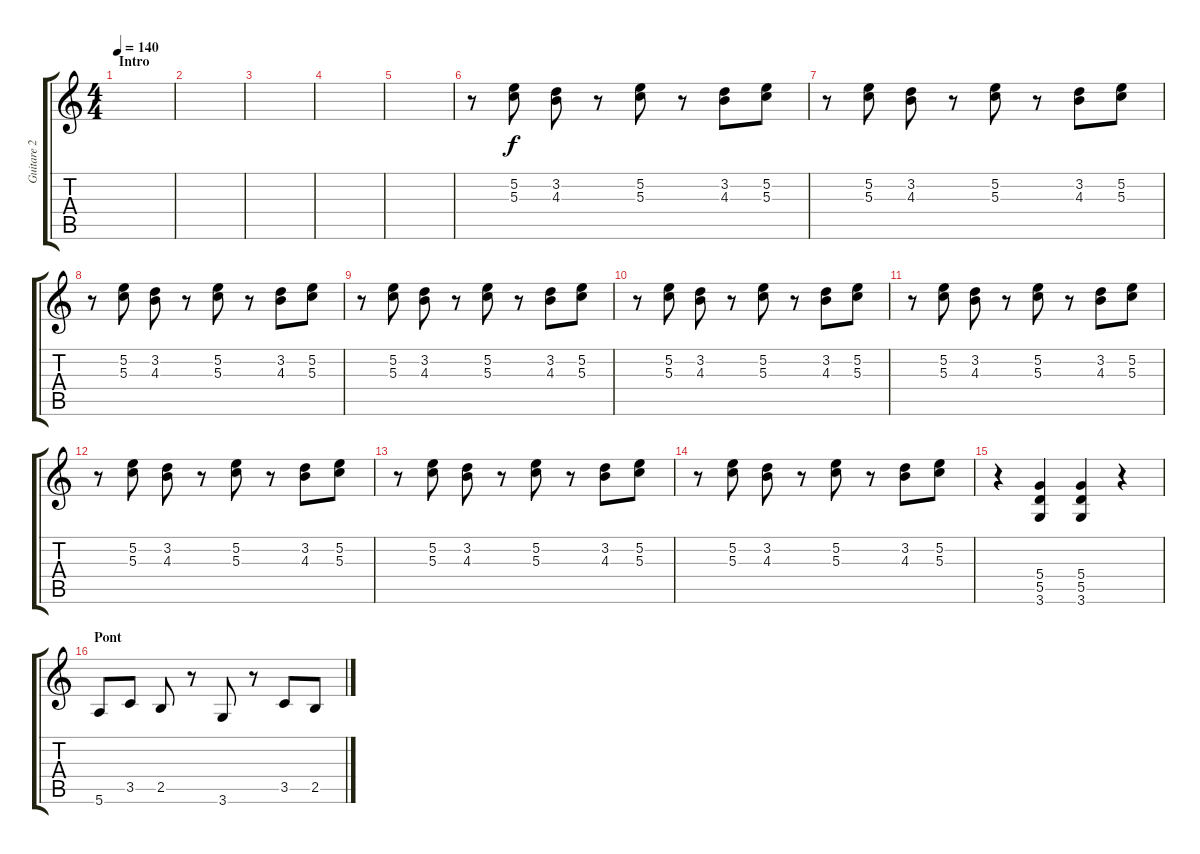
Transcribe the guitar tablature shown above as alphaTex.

\track ("Guitare 2" "Guitare 2") {instrument overdrivenguitar}
\staff {score tabs}
\tuning (E4 B3 G3 D3 A2 E2) {hide}
\ts (4 4)
\section ("" "Intro")
\tempo 140
\clef g2
\ks c
|
|
|
|
|
r.8 (5.2 5.3).8 (3.2 4.3).8 r.8 (5.2 5.3).8 r.8 (3.2 4.3).8 (5.2 5.3).8 |
r.8 (5.2 5.3).8 (3.2 4.3).8 r.8 (5.2 5.3).8 r.8 (3.2 4.3).8 (5.2 5.3).8 |
r.8 (5.2 5.3).8 (3.2 4.3).8 r.8 (5.2 5.3).8 r.8 (3.2 4.3).8 (5.2 5.3).8 |
r.8 (5.2 5.3).8 (3.2 4.3).8 r.8 (5.2 5.3).8 r.8 (3.2 4.3).8 (5.2 5.3).8 |
r.8 (5.2 5.3).8 (3.2 4.3).8 r.8 (5.2 5.3).8 r.8 (3.2 4.3).8 (5.2 5.3).8 |
r.8 (5.2 5.3).8 (3.2 4.3).8 r.8 (5.2 5.3).8 r.8 (3.2 4.3).8 (5.2 5.3).8 |
r.8 (5.2 5.3).8 (3.2 4.3).8 r.8 (5.2 5.3).8 r.8 (3.2 4.3).8 (5.2 5.3).8 |
r.8 (5.2 5.3).8 (3.2 4.3).8 r.8 (5.2 5.3).8 r.8 (3.2 4.3).8 (5.2 5.3).8 |
r.8 (5.2 5.3).8 (3.2 4.3).8 r.8 (5.2 5.3).8 r.8 (3.2 4.3).8 (5.2 5.3).8 |
r.4 (5.4 5.5 3.6).4 (5.4 5.5 3.6).4 r.4 |
\section ("" "Pont")
5.6.8 3.5.8 2.5.8 r.8 3.6.8 r.8 3.5.8 2.5.8
